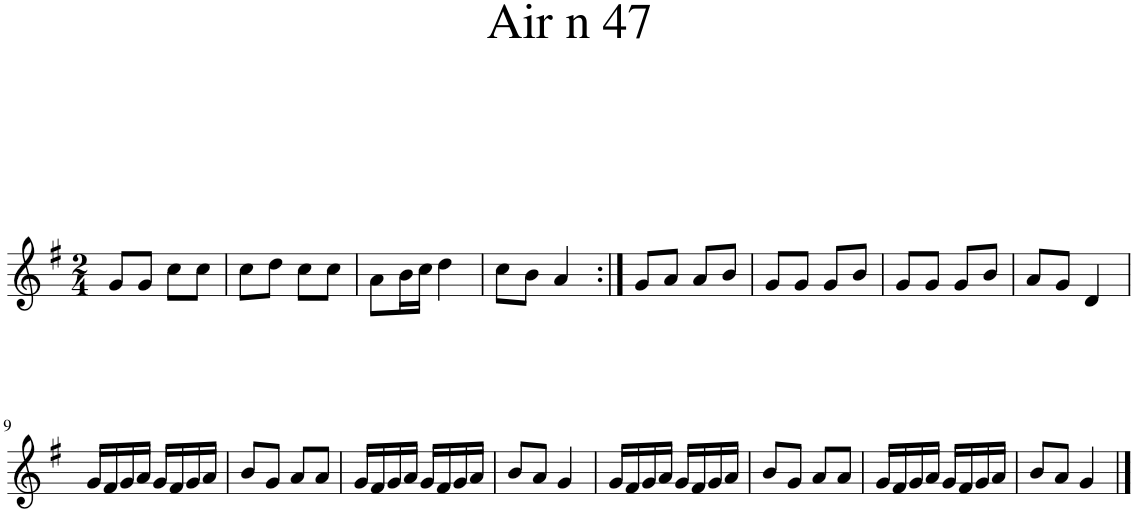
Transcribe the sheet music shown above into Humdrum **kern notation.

**kern
*part1
*staff1
*I"Piano
*I'Pno.
*clefG2
*k[f#]
*M2/4
=1
8g/L
8g/J
8cc\L
8cc\J
=2
8cc\L
8dd\J
8cc\L
8cc\J
=3
8a\L
16b\L
16cc\JJ
4dd\
=4
8cc\L
8b\J
4a/
=5:|!
8g/L
8a/J
8a/L
8b/J
=6
8g/L
8g/J
8g/L
8b/J
=7
8g/L
8g/J
8g/L
8b/J
=8
8a/L
8g/J
4d/
!!LO:LB:g=z
=9
16g/LL
16f#/
16g/
16a/JJ
16g/LL
16f#/
16g/
16a/JJ
=10
8b/L
8g/J
8a/L
8a/J
=11
16g/LL
16f#/
16g/
16a/JJ
16g/LL
16f#/
16g/
16a/JJ
=12
8b/L
8a/J
4g/
=13
16g/LL
16f#/
16g/
16a/JJ
16g/LL
16f#/
16g/
16a/JJ
=14
8b/L
8g/J
8a/L
8a/J
=15
16g/LL
16f#/
16g/
16a/JJ
16g/LL
16f#/
16g/
16a/JJ
=16
8b/L
8a/J
4g/
==
*-
